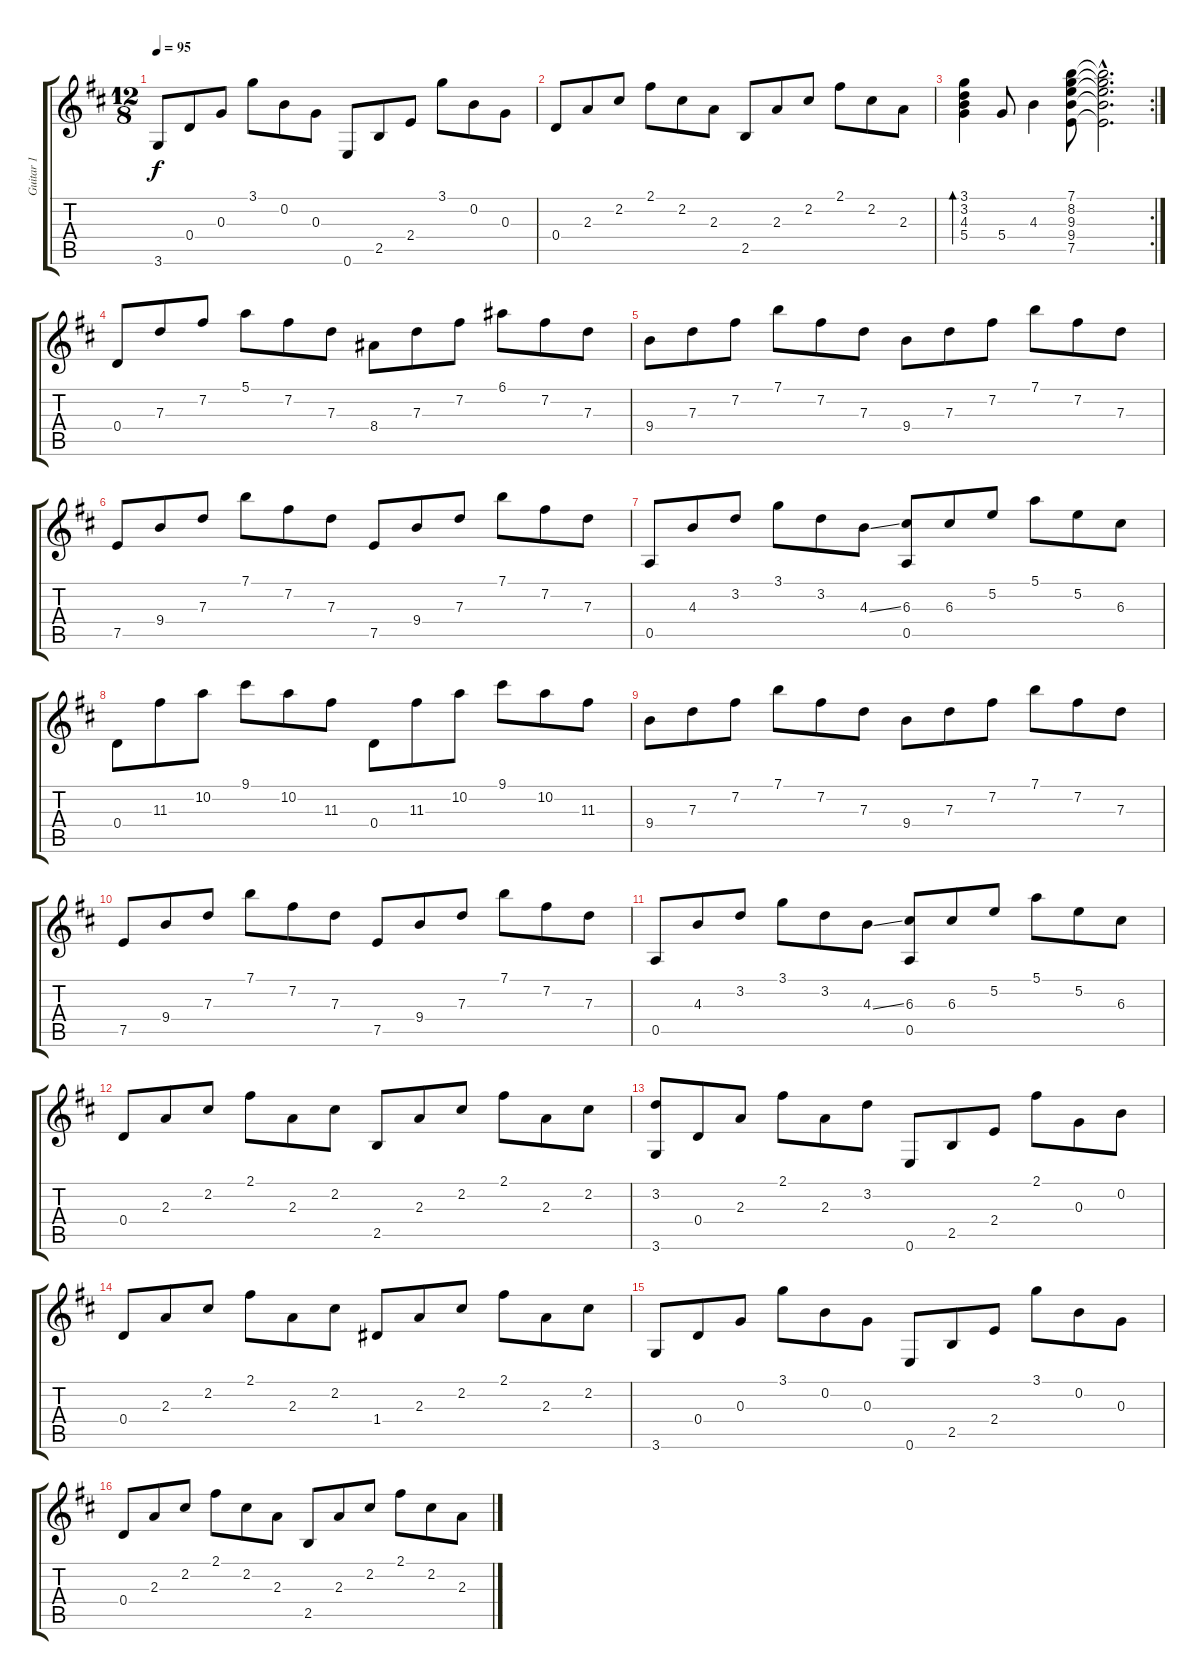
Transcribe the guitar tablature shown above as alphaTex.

\track ("Guitar 1" "Guitar 1") {instrument acousticguitarsteel}
\staff {score tabs}
\tuning (E4 B3 G3 D3 A2 E2) {hide}
\ts (12 8)
\tempo 95
\clef g2
\ks d
3.6.8{dy f} 0.4.8 0.3.8 3.1.8 0.2.8 0.3.8 0.6.8 2.5.8 2.4.8 3.1.8 0.2.8 0.3.8 |
0.4.8 2.3.8 2.2.8 2.1.8 2.2.8 2.3.8 2.5.8 2.3.8 2.2.8 2.1.8 2.2.8 2.3.8 |
\rc 2
(3.1 3.2 4.3 5.4).4{bd 240} 5.4.8 4.3.4 (7.1 8.2 9.3 9.4 7.5).8 (7.1{hac t} 8.2{hac t} 9.3{hac t} 9.4{hac t} 7.5{hac t}).2{d} |
0.4.8 7.3.8 7.2.8 5.1.8 7.2.8 7.3.8 8.4.8 7.3.8 7.2.8 6.1.8 7.2.8 7.3.8 |
9.4.8 7.3.8 7.2.8 7.1.8 7.2.8 7.3.8 9.4.8 7.3.8 7.2.8 7.1.8 7.2.8 7.3.8 |
7.5.8 9.4.8 7.3.8 7.1.8 7.2.8 7.3.8 7.5.8 9.4.8 7.3.8 7.1.8 7.2.8 7.3.8 |
0.5.8 4.3.8 3.2.8 3.1.8 3.2.8 4.3{ss}.8 (6.3 0.5).8 6.3.8 5.2.8 5.1.8 5.2.8 6.3.8 |
0.4.8 11.3.8 10.2.8 9.1.8 10.2.8 11.3.8 0.4.8 11.3.8 10.2.8 9.1.8 10.2.8 11.3.8 |
9.4.8 7.3.8 7.2.8 7.1.8 7.2.8 7.3.8 9.4.8 7.3.8 7.2.8 7.1.8 7.2.8 7.3.8 |
7.5.8 9.4.8 7.3.8 7.1.8 7.2.8 7.3.8 7.5.8 9.4.8 7.3.8 7.1.8 7.2.8 7.3.8 |
0.5.8 4.3.8 3.2.8 3.1.8 3.2.8 4.3{ss}.8 (6.3 0.5).8 6.3.8 5.2.8 5.1.8 5.2.8 6.3.8 |
0.4.8 2.3.8 2.2.8 2.1.8 2.3.8 2.2.8 2.5.8 2.3.8 2.2.8 2.1.8 2.3.8 2.2.8 |
(3.2 3.6).8 0.4.8 2.3.8 2.1.8 2.3.8 3.2.8 0.6.8 2.5.8 2.4.8 2.1.8 0.3.8 0.2.8 |
0.4.8 2.3.8 2.2.8 2.1.8 2.3.8 2.2.8 1.4.8 2.3.8 2.2.8 2.1.8 2.3.8 2.2.8 |
3.6.8 0.4.8 0.3.8 3.1.8 0.2.8 0.3.8 0.6.8 2.5.8 2.4.8 3.1.8 0.2.8 0.3.8 |
0.4.8 2.3.8 2.2.8 2.1.8 2.2.8 2.3.8 2.5.8 2.3.8 2.2.8 2.1.8 2.2.8 2.3.8
